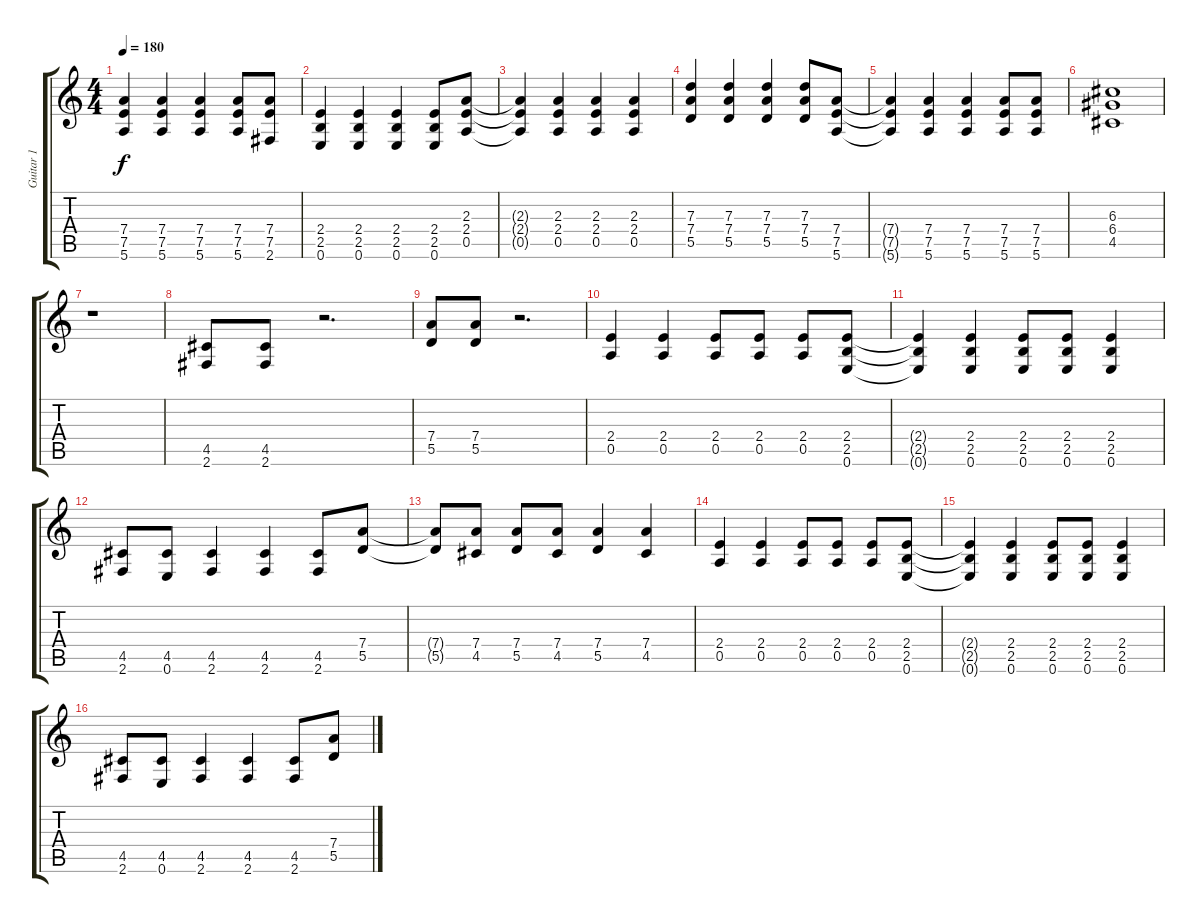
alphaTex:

\track ("Guitar 1" "Guitar 1") {instrument overdrivenguitar}
\staff {score tabs}
\tuning (E4 B3 G3 D3 A2 E2) {hide}
\ts (4 4)
\tempo 180
\clef g2
\ks c
(7.4{t} 7.5{t} 5.6{t}).4{dy f} (7.4 7.5 5.6).4 (7.4 7.5 5.6).4 (7.4 7.5 5.6).8 (7.4 7.5 2.6).8 |
(2.4 2.5 0.6).4 (2.4 2.5 0.6).4 (2.4 2.5 0.6).4 (2.4 2.5 0.6).8 (2.3 2.4 0.5).8 |
(2.3{t} 2.4{t} 0.5{t}).4 (2.3 2.4 0.5).4 (2.3 2.4 0.5).4 (2.3 2.4 0.5).4 |
(7.3 7.4 5.5).4 (7.3 7.4 5.5).4 (7.3 7.4 5.5).4 (7.3 7.4 5.5).8 (7.4 7.5 5.6).8 |
(7.4{t} 7.5{t} 5.6{t}).4 (7.4 7.5 5.6).4 (7.4 7.5 5.6).4 (7.4 7.5 5.6).8 (7.4 7.5 5.6).8 |
(6.3 6.4 4.5).1 |
r.1 |
(4.5 2.6).8 (4.5 2.6).8 r.2{d} |
(7.4 5.5).8 (7.4 5.5).8 r.2{d} |
(2.4 0.5).4 (2.4 0.5).4 (2.4 0.5).8 (2.4 0.5).8 (2.4 0.5).8 (2.4 2.5 0.6).8 |
(2.4{t} 2.5{t} 0.6{t}).4 (2.4 2.5 0.6).4 (2.4 2.5 0.6).8 (2.4 2.5 0.6).8 (2.4 2.5 0.6).4 |
(4.5 2.6).8{volume 16} (4.5 0.6).8 (4.5 2.6).4 (4.5 2.6).4 (4.5 2.6).8 (7.4 5.5).8 |
(7.4{t} 5.5{t}).8 (7.4 4.5).8 (7.4 5.5).8 (7.4 4.5).8 (7.4 5.5).4 (7.4 4.5).4 |
(2.4 0.5).4 (2.4 0.5).4 (2.4 0.5).8 (2.4 0.5).8 (2.4 0.5).8 (2.4 2.5 0.6).8 |
(2.4{t} 2.5{t} 0.6{t}).4 (2.4 2.5 0.6).4 (2.4 2.5 0.6).8 (2.4 2.5 0.6).8 (2.4 2.5 0.6).4 |
(4.5 2.6).8 (4.5 0.6).8 (4.5 2.6).4 (4.5 2.6).4 (4.5 2.6).8 (7.4 5.5).8
